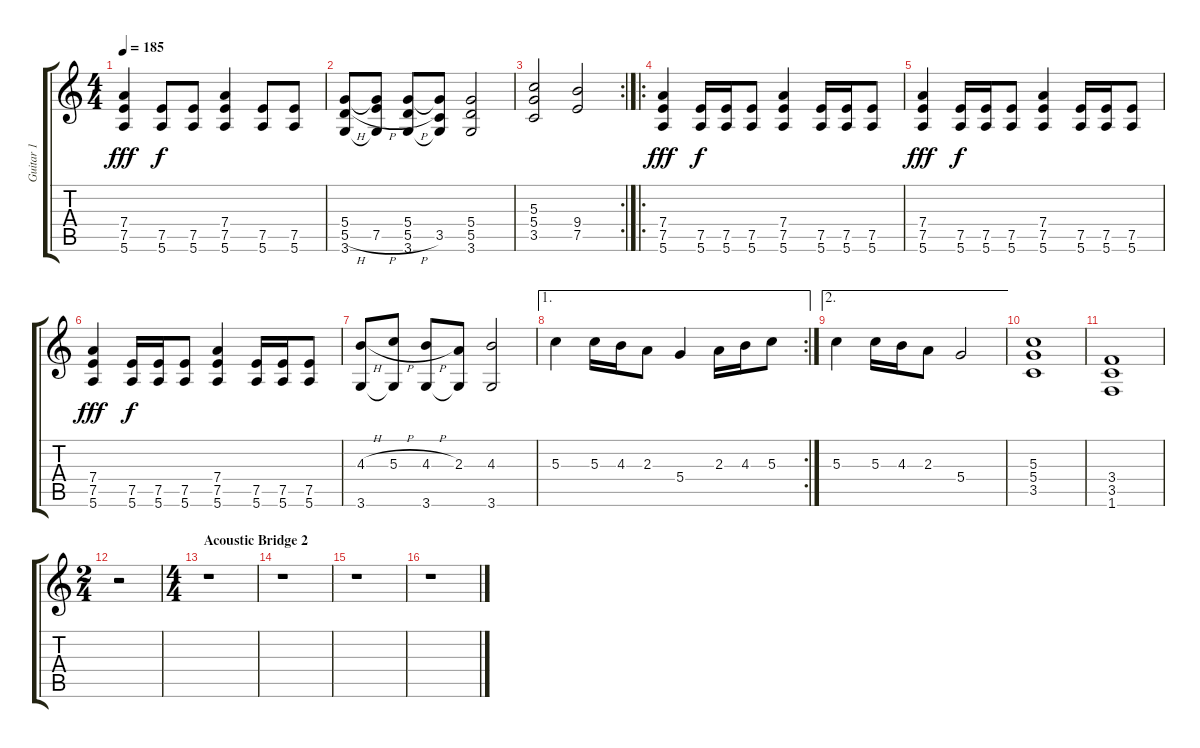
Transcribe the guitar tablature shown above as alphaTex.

\track ("Guitar 1" "Guitar 1") {instrument distortionguitar}
\staff {score tabs}
\tuning (E4 B3 G3 D3 A2 E2) {hide}
\ts (4 4)
\tempo 185
\clef g2
\ks c
(7.4 7.5 5.6).4{dy fff} (7.5 5.6).8{dy f} (7.5 5.6).8 (7.4 7.5 5.6).4 (7.5 5.6).8 (7.5 5.6).8 |
(5.4 5.5{h} 3.6).8 (5.4{t} 7.5{h} 3.6{t}).8 (5.4 5.5{h} 3.6).8 (5.4{t} 3.5 3.6{t}).8 (5.4 5.5 3.6).2 |
\rc 2
(5.3 5.4 3.5).2 (9.4 7.5).2 |
\ro
(7.4 7.5 5.6).4{dy fff} (7.5 5.6).16{dy f} (7.5 5.6).16 (7.5 5.6).8 (7.4 7.5 5.6).4 (7.5 5.6).16 (7.5 5.6).16 (7.5 5.6).8 |
(7.4 7.5 5.6).4{dy fff} (7.5 5.6).16{dy f} (7.5 5.6).16 (7.5 5.6).8 (7.4 7.5 5.6).4 (7.5 5.6).16 (7.5 5.6).16 (7.5 5.6).8 |
(7.4 7.5 5.6).4{dy fff} (7.5 5.6).16{dy f} (7.5 5.6).16 (7.5 5.6).8 (7.4 7.5 5.6).4 (7.5 5.6).16 (7.5 5.6).16 (7.5 5.6).8 |
(4.3{h} 3.6).8 (5.3{h} 3.6{t}).8 (4.3{h} 3.6).8 (2.3 3.6{t}).8 (4.3 3.6).2 |
\ae 1
\rc 2
5.3.4 5.3.16 4.3.16 2.3.8 5.4.4 2.3.16 4.3.16 5.3.8 |
\ae 2
5.3.4 5.3.16 4.3.16 2.3.8 5.4.2 |
(5.3 5.4 3.5).1 |
(3.4 3.5 1.6).1 |
\ts (2 4)
r.2 |
\ts (4 4)
\section ("" "Acoustic Bridge 2")
r.1 |
r.1 |
r.1 |
r.1
